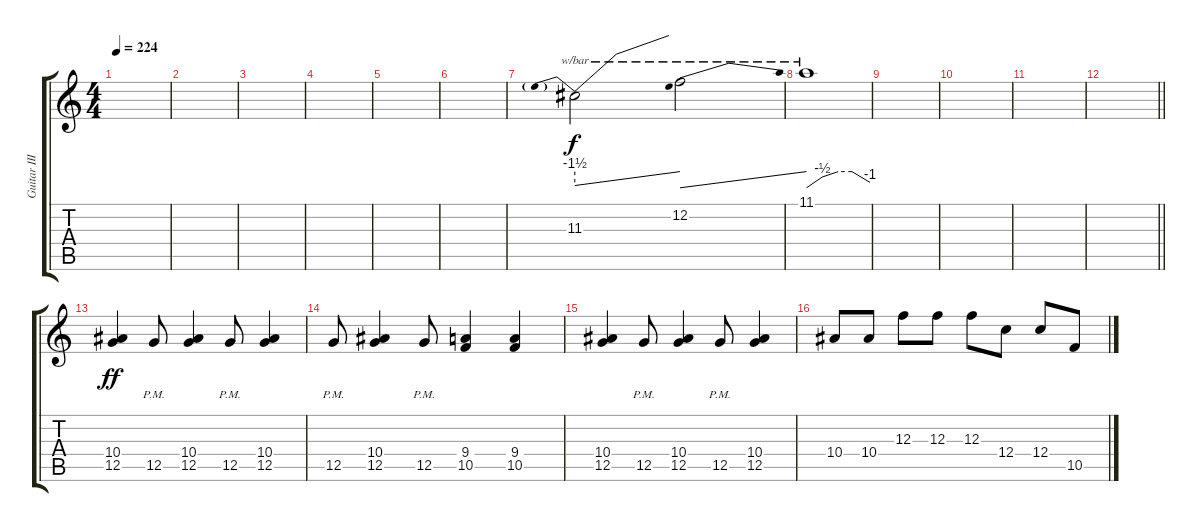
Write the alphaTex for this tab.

\track ("Guitar III" "Guitar III") {mute instrument distortionguitar}
\staff {score tabs}
\tuning (D4 A3 F3 C3 G2 D2) {hide}
\ts (4 4)
\tempo 224
\clef g2
\ks c
|
|
|
|
|
|
11.3.2{tbe (predivedive default 0 -6 60 0)} 12.2.2{tbe (dive default 0 -8 60 0)} |
11.1.1{tbe (custom default 0 -8 15 -2 30 0 43 0 60 -4)} |
|
|
|
\barLineRight lightlight
|
(10.4 12.5).4{dy ff} 12.5{pm}.8 (10.4 12.5).4 12.5{pm}.8 (10.4 12.5).4 |
12.5{pm}.8 (10.4 12.5).4 12.5{pm}.8 (9.4 10.5).4 (9.4 10.5).4 |
(10.4 12.5).4 12.5{pm}.8 (10.4 12.5).4 12.5{pm}.8 (10.4 12.5).4 |
10.4.8 10.4.8 12.3.8 12.3.8 12.3.8 12.4.8 12.4.8 10.5.8
